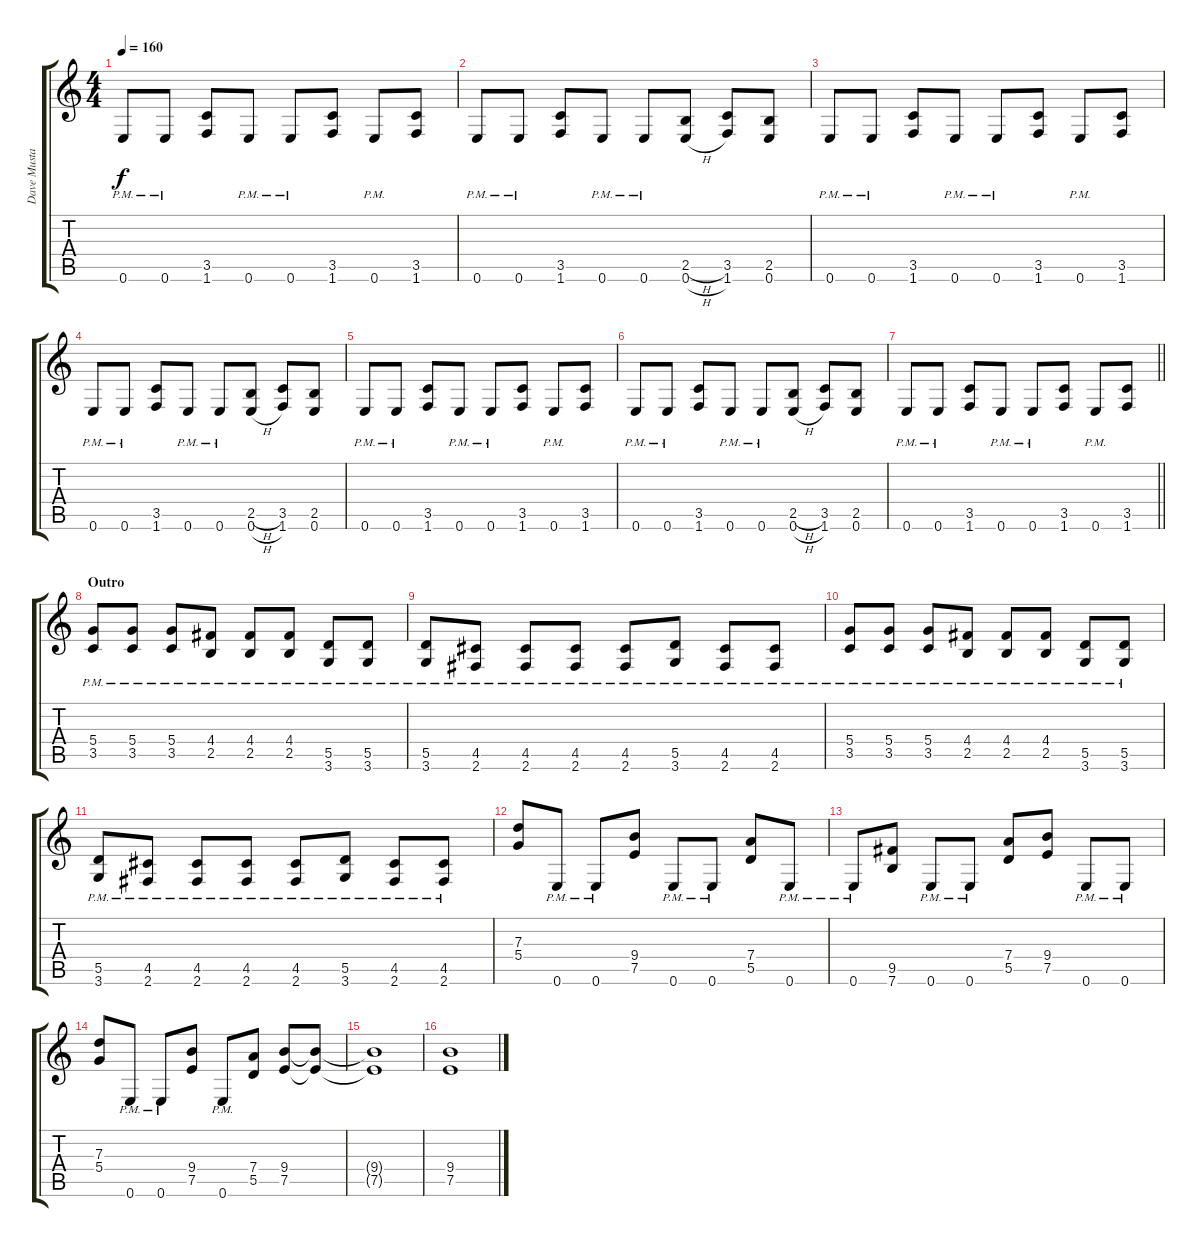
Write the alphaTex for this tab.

\track ("Dave Mustaine" "Dave Musta") {instrument distortionguitar}
\staff {score tabs}
\tuning (E4 B3 G3 D3 A2 E2) {hide}
\ts (4 4)
\tempo 160
\clef g2
\ks c
0.6{pm}.8{dy f} 0.6{pm}.8 (3.5 1.6).8 0.6{pm}.8 0.6{pm}.8 (3.5 1.6).8 0.6{pm}.8 (3.5 1.6).8 |
0.6{pm}.8 0.6{pm}.8 (3.5 1.6).8 0.6{pm}.8 0.6{pm}.8 (2.5{h} 0.6{h}).8 (3.5 1.6).8 (2.5 0.6).8 |
0.6{pm}.8 0.6{pm}.8 (3.5 1.6).8 0.6{pm}.8 0.6{pm}.8 (3.5 1.6).8 0.6{pm}.8 (3.5 1.6).8 |
0.6{pm}.8 0.6{pm}.8 (3.5 1.6).8 0.6{pm}.8 0.6{pm}.8 (2.5{h} 0.6{h}).8 (3.5 1.6).8 (2.5 0.6).8 |
0.6{pm}.8 0.6{pm}.8 (3.5 1.6).8 0.6{pm}.8 0.6{pm}.8 (3.5 1.6).8 0.6{pm}.8 (3.5 1.6).8 |
0.6{pm}.8 0.6{pm}.8 (3.5 1.6).8 0.6{pm}.8 0.6{pm}.8 (2.5{h} 0.6{h}).8 (3.5 1.6).8 (2.5 0.6).8 |
\barLineRight lightlight
0.6{pm}.8 0.6{pm}.8 (3.5 1.6).8 0.6{pm}.8 0.6{pm}.8 (3.5 1.6).8 0.6{pm}.8 (3.5 1.6).8 |
\section ("" "Outro")
(5.4{pm} 3.5{pm}).8 (5.4{pm} 3.5{pm}).8 (5.4{pm} 3.5{pm}).8 (4.4{pm} 2.5{pm}).8 (4.4{pm} 2.5{pm}).8 (4.4{pm} 2.5{pm}).8 (5.5{pm} 3.6{pm}).8 (5.5{pm} 3.6{pm}).8 |
(5.5{pm} 3.6{pm}).8 (4.5{pm} 2.6{pm}).8 (4.5{pm} 2.6{pm}).8 (4.5{pm} 2.6{pm}).8 (4.5{pm} 2.6{pm}).8 (5.5{pm} 3.6{pm}).8 (4.5{pm} 2.6{pm}).8 (4.5{pm} 2.6{pm}).8 |
(5.4{pm} 3.5{pm}).8 (5.4{pm} 3.5{pm}).8 (5.4{pm} 3.5{pm}).8 (4.4{pm} 2.5{pm}).8 (4.4{pm} 2.5{pm}).8 (4.4{pm} 2.5{pm}).8 (5.5{pm} 3.6{pm}).8 (5.5{pm} 3.6{pm}).8 |
(5.5{pm} 3.6{pm}).8 (4.5{pm} 2.6{pm}).8 (4.5{pm} 2.6{pm}).8 (4.5{pm} 2.6{pm}).8 (4.5{pm} 2.6{pm}).8 (5.5{pm} 3.6{pm}).8 (4.5{pm} 2.6{pm}).8 (4.5{pm} 2.6{pm}).8 |
(7.3 5.4).8 0.6{pm}.8 0.6{pm}.8 (9.4 7.5).8 0.6{pm}.8 0.6{pm}.8 (7.4 5.5).8 0.6{pm}.8 |
0.6{pm}.8 (9.5 7.6).8 0.6{pm}.8 0.6{pm}.8 (7.4 5.5).8 (9.4 7.5).8 0.6{pm}.8 0.6{pm}.8 |
(7.3 5.4).8 0.6{pm}.8 0.6{pm}.8 (9.4 7.5).8 0.6{pm}.8 (7.4 5.5).8 (9.4 7.5).8 (9.4{t} 7.5{t}).8 |
(9.4{t} 7.5{t}).1 |
(9.4 7.5).1
